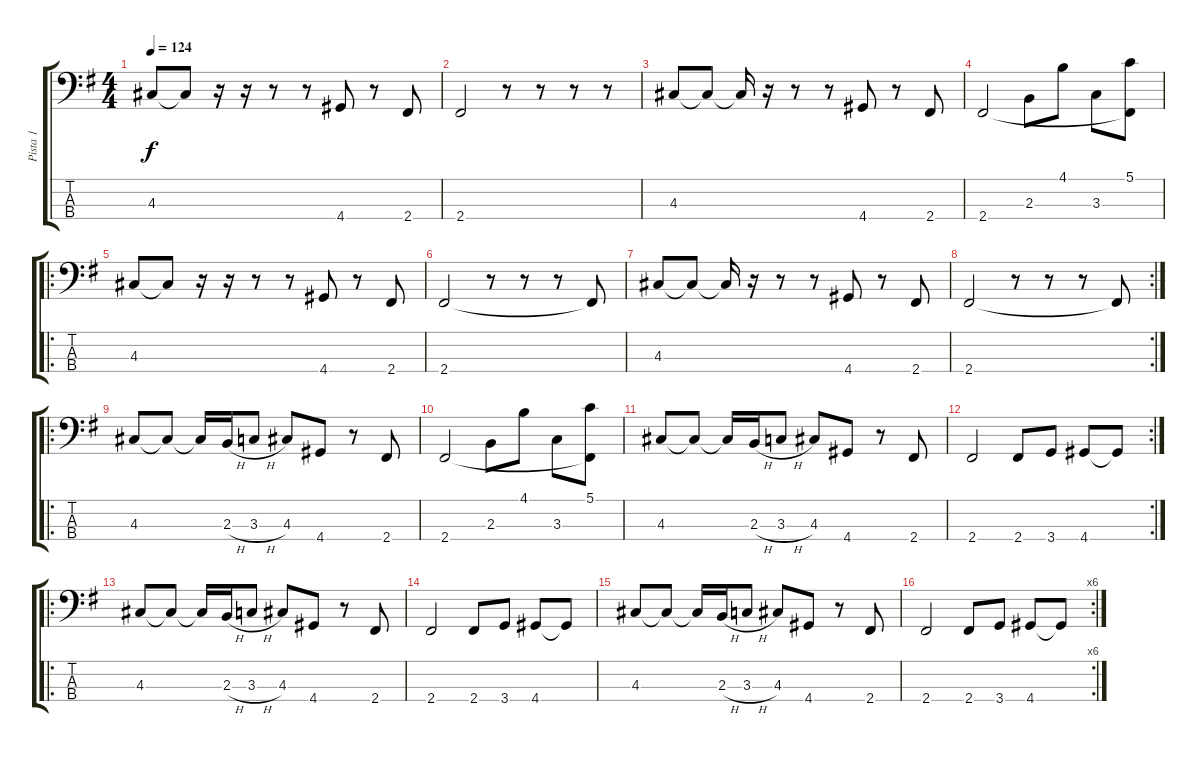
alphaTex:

\track ("Pista 1" "Pista 1") {instrument electricbassfinger}
\staff {score tabs}
\tuning (G2 D2 A1 E1) {hide}
\ts (4 4)
\tempo 124
\clef f4
\ks g
4.3.8{dy f} 4.3{t}.8 r.16 r.16 r.8 r.8 4.4.8 r.8 2.4.8 |
2.4.2 r.8 r.8 r.8 r.8 |
4.3.8 4.3{t}.8 4.3{t}.16 r.16 r.8 r.8 4.4.8 r.8 2.4.8 |
2.4.2 2.3.8 4.1.8 3.3.8 (5.1 2.4{t}).8 |
\ro
4.3.8 4.3{t}.8 r.16 r.16 r.8 r.8 4.4.8 r.8 2.4.8 |
2.4.2 r.8 r.8 r.8 2.4{t}.8 |
4.3.8 4.3{t}.8 4.3{t}.16 r.16 r.8 r.8 4.4.8 r.8 2.4.8 |
\rc 2
2.4.2 r.8 r.8 r.8 2.4{t}.8 |
\ro
4.3.8 4.3{t}.8 4.3{t}.16 2.3{h}.16 3.3{h}.8 4.3.8 4.4.8 r.8 2.4.8 |
2.4.2 2.3.8 4.1.8 3.3.8 (5.1 2.4{t}).8 |
4.3.8 4.3{t}.8 4.3{t}.16 2.3{h}.16 3.3{h}.8 4.3.8 4.4.8 r.8 2.4.8 |
\rc 2
2.4.2 2.4.8 3.4.8 4.4.8 4.4{t}.8 |
\ro
4.3.8 4.3{t}.8 4.3{t}.16 2.3{h}.16 3.3{h}.8 4.3.8 4.4.8 r.8 2.4.8 |
2.4.2 2.4.8 3.4.8 4.4.8 4.4{t}.8 |
4.3.8 4.3{t}.8 4.3{t}.16 2.3{h}.16 3.3{h}.8 4.3.8 4.4.8 r.8 2.4.8 |
\rc 6
2.4.2 2.4.8 3.4.8 4.4.8 4.4{t}.8
